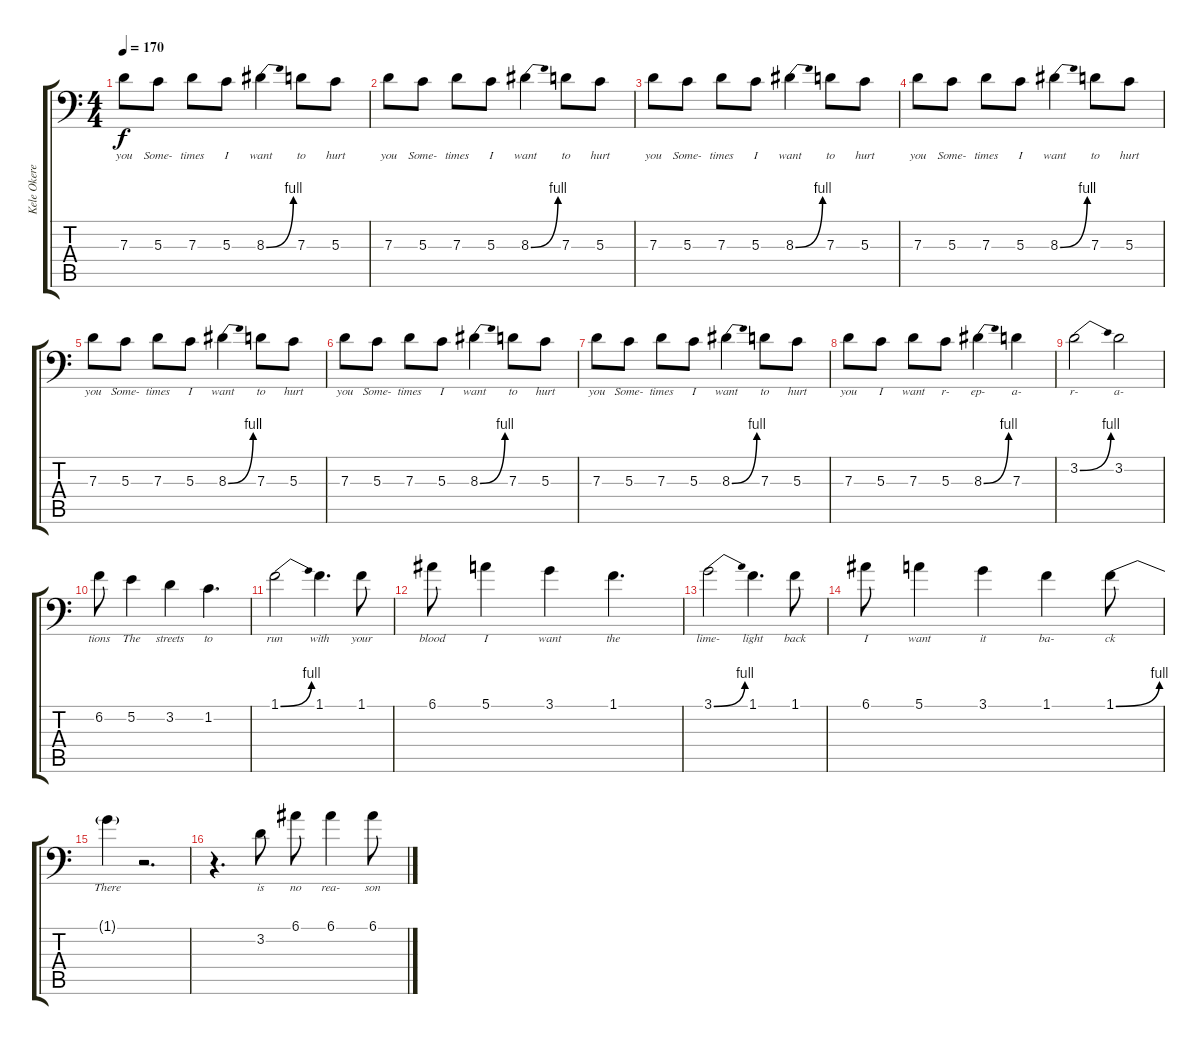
\track ("Kele Okereke Vocals" "Kele Okere") {instrument oboe}
\staff {score tabs}
\tuning (E4 B3 G3 D3 A2 E1) {hide}
\ts (4 4)
\tempo 170
\clef f4
\ks c
7.3.8{lyrics (0 "you") lyrics (1 "") lyrics (2 "") lyrics (3 "") lyrics (4 "") dy f} 5.3.8{lyrics (0 "Some-") lyrics (1 "") lyrics (2 "") lyrics (3 "") lyrics (4 "")} 7.3.8{lyrics (0 "times") lyrics (1 "") lyrics (2 "") lyrics (3 "") lyrics (4 "")} 5.3.8{lyrics (0 "I") lyrics (1 "") lyrics (2 "") lyrics (3 "") lyrics (4 "")} 8.3{be (bend 0 0 60 4)}.4{lyrics (0 "want") lyrics (1 "") lyrics (2 "") lyrics (3 "") lyrics (4 "")} 7.3.8{lyrics (0 "to") lyrics (1 "") lyrics (2 "") lyrics (3 "") lyrics (4 "")} 5.3.8{lyrics (0 "hurt") lyrics (1 "") lyrics (2 "") lyrics (3 "") lyrics (4 "")} |
7.3.8{lyrics (0 "you") lyrics (1 "") lyrics (2 "") lyrics (3 "") lyrics (4 "")} 5.3.8{lyrics (0 "Some-") lyrics (1 "") lyrics (2 "") lyrics (3 "") lyrics (4 "")} 7.3.8{lyrics (0 "times") lyrics (1 "") lyrics (2 "") lyrics (3 "") lyrics (4 "")} 5.3.8{lyrics (0 "I") lyrics (1 "") lyrics (2 "") lyrics (3 "") lyrics (4 "")} 8.3{be (bend 0 0 60 4)}.4{lyrics (0 "want") lyrics (1 "") lyrics (2 "") lyrics (3 "") lyrics (4 "")} 7.3.8{lyrics (0 "to") lyrics (1 "") lyrics (2 "") lyrics (3 "") lyrics (4 "")} 5.3.8{lyrics (0 "hurt") lyrics (1 "") lyrics (2 "") lyrics (3 "") lyrics (4 "")} |
7.3.8{lyrics (0 "you") lyrics (1 "") lyrics (2 "") lyrics (3 "") lyrics (4 "")} 5.3.8{lyrics (0 "Some-") lyrics (1 "") lyrics (2 "") lyrics (3 "") lyrics (4 "")} 7.3.8{lyrics (0 "times") lyrics (1 "") lyrics (2 "") lyrics (3 "") lyrics (4 "")} 5.3.8{lyrics (0 "I") lyrics (1 "") lyrics (2 "") lyrics (3 "") lyrics (4 "")} 8.3{be (bend 0 0 60 4)}.4{lyrics (0 "want") lyrics (1 "") lyrics (2 "") lyrics (3 "") lyrics (4 "")} 7.3.8{lyrics (0 "to") lyrics (1 "") lyrics (2 "") lyrics (3 "") lyrics (4 "")} 5.3.8{lyrics (0 "hurt") lyrics (1 "") lyrics (2 "") lyrics (3 "") lyrics (4 "")} |
7.3.8{lyrics (0 "you") lyrics (1 "") lyrics (2 "") lyrics (3 "") lyrics (4 "")} 5.3.8{lyrics (0 "Some-") lyrics (1 "") lyrics (2 "") lyrics (3 "") lyrics (4 "")} 7.3.8{lyrics (0 "times") lyrics (1 "") lyrics (2 "") lyrics (3 "") lyrics (4 "")} 5.3.8{lyrics (0 "I") lyrics (1 "") lyrics (2 "") lyrics (3 "") lyrics (4 "")} 8.3{be (bend 0 0 60 4)}.4{lyrics (0 "want") lyrics (1 "") lyrics (2 "") lyrics (3 "") lyrics (4 "")} 7.3.8{lyrics (0 "to") lyrics (1 "") lyrics (2 "") lyrics (3 "") lyrics (4 "")} 5.3.8{lyrics (0 "hurt") lyrics (1 "") lyrics (2 "") lyrics (3 "") lyrics (4 "")} |
7.3.8{lyrics (0 "you") lyrics (1 "") lyrics (2 "") lyrics (3 "") lyrics (4 "")} 5.3.8{lyrics (0 "Some-") lyrics (1 "") lyrics (2 "") lyrics (3 "") lyrics (4 "")} 7.3.8{lyrics (0 "times") lyrics (1 "") lyrics (2 "") lyrics (3 "") lyrics (4 "")} 5.3.8{lyrics (0 "I") lyrics (1 "") lyrics (2 "") lyrics (3 "") lyrics (4 "")} 8.3{be (bend 0 0 60 4)}.4{lyrics (0 "want") lyrics (1 "") lyrics (2 "") lyrics (3 "") lyrics (4 "")} 7.3.8{lyrics (0 "to") lyrics (1 "") lyrics (2 "") lyrics (3 "") lyrics (4 "")} 5.3.8{lyrics (0 "hurt") lyrics (1 "") lyrics (2 "") lyrics (3 "") lyrics (4 "")} |
7.3.8{lyrics (0 "you") lyrics (1 "") lyrics (2 "") lyrics (3 "") lyrics (4 "")} 5.3.8{lyrics (0 "Some-") lyrics (1 "") lyrics (2 "") lyrics (3 "") lyrics (4 "")} 7.3.8{lyrics (0 "times") lyrics (1 "") lyrics (2 "") lyrics (3 "") lyrics (4 "")} 5.3.8{lyrics (0 "I") lyrics (1 "") lyrics (2 "") lyrics (3 "") lyrics (4 "")} 8.3{be (bend 0 0 60 4)}.4{lyrics (0 "want") lyrics (1 "") lyrics (2 "") lyrics (3 "") lyrics (4 "")} 7.3.8{lyrics (0 "to") lyrics (1 "") lyrics (2 "") lyrics (3 "") lyrics (4 "")} 5.3.8{lyrics (0 "hurt") lyrics (1 "") lyrics (2 "") lyrics (3 "") lyrics (4 "")} |
7.3.8{lyrics (0 "you") lyrics (1 "") lyrics (2 "") lyrics (3 "") lyrics (4 "")} 5.3.8{lyrics (0 "Some-") lyrics (1 "") lyrics (2 "") lyrics (3 "") lyrics (4 "")} 7.3.8{lyrics (0 "times") lyrics (1 "") lyrics (2 "") lyrics (3 "") lyrics (4 "")} 5.3.8{lyrics (0 "I") lyrics (1 "") lyrics (2 "") lyrics (3 "") lyrics (4 "")} 8.3{be (bend 0 0 60 4)}.4{lyrics (0 "want") lyrics (1 "") lyrics (2 "") lyrics (3 "") lyrics (4 "")} 7.3.8{lyrics (0 "to") lyrics (1 "") lyrics (2 "") lyrics (3 "") lyrics (4 "")} 5.3.8{lyrics (0 "hurt") lyrics (1 "") lyrics (2 "") lyrics (3 "") lyrics (4 "")} |
7.3.8{lyrics (0 "you") lyrics (1 "") lyrics (2 "") lyrics (3 "") lyrics (4 "")} 5.3.8{lyrics (0 "I") lyrics (1 "") lyrics (2 "") lyrics (3 "") lyrics (4 "")} 7.3.8{lyrics (0 "want") lyrics (1 "") lyrics (2 "") lyrics (3 "") lyrics (4 "")} 5.3.8{lyrics (0 "r-") lyrics (1 "") lyrics (2 "") lyrics (3 "") lyrics (4 "")} 8.3{be (bend 0 0 60 4)}.4{lyrics (0 "ep-") lyrics (1 "") lyrics (2 "") lyrics (3 "") lyrics (4 "")} 7.3.4{lyrics (0 "a-") lyrics (1 "") lyrics (2 "") lyrics (3 "") lyrics (4 "")} |
3.2{be (bend 0 0 60 4)}.2{lyrics (0 "r-") lyrics (1 "") lyrics (2 "") lyrics (3 "") lyrics (4 "")} 3.2.2{lyrics (0 "a-") lyrics (1 "") lyrics (2 "") lyrics (3 "") lyrics (4 "")} |
6.2.8{lyrics (0 "tions") lyrics (1 "") lyrics (2 "") lyrics (3 "") lyrics (4 "")} 5.2.4{lyrics (0 "The") lyrics (1 "") lyrics (2 "") lyrics (3 "") lyrics (4 "")} 3.2.4{lyrics (0 "streets") lyrics (1 "") lyrics (2 "") lyrics (3 "") lyrics (4 "")} 1.2.4{d lyrics (0 "to") lyrics (1 "") lyrics (2 "") lyrics (3 "") lyrics (4 "")} |
1.1{be (bend 0 0 60 4)}.2{lyrics (0 "run") lyrics (1 "") lyrics (2 "") lyrics (3 "") lyrics (4 "")} 1.1.4{d lyrics (0 "with") lyrics (1 "") lyrics (2 "") lyrics (3 "") lyrics (4 "")} 1.1.8{lyrics (0 "your") lyrics (1 "") lyrics (2 "") lyrics (3 "") lyrics (4 "")} |
6.1.8{lyrics (0 "blood") lyrics (1 "") lyrics (2 "") lyrics (3 "") lyrics (4 "")} 5.1.4{lyrics (0 "I") lyrics (1 "") lyrics (2 "") lyrics (3 "") lyrics (4 "")} 3.1.4{lyrics (0 "want") lyrics (1 "") lyrics (2 "") lyrics (3 "") lyrics (4 "")} 1.1.4{d lyrics (0 "the") lyrics (1 "") lyrics (2 "") lyrics (3 "") lyrics (4 "")} |
3.1{be (bend 0 0 60 4)}.2{lyrics (0 "lime-") lyrics (1 "") lyrics (2 "") lyrics (3 "") lyrics (4 "")} 1.1.4{d lyrics (0 "light") lyrics (1 "") lyrics (2 "") lyrics (3 "") lyrics (4 "")} 1.1.8{lyrics (0 "back") lyrics (1 "") lyrics (2 "") lyrics (3 "") lyrics (4 "")} |
6.1.8{lyrics (0 "I") lyrics (1 "") lyrics (2 "") lyrics (3 "") lyrics (4 "")} 5.1.4{lyrics (0 "want") lyrics (1 "") lyrics (2 "") lyrics (3 "") lyrics (4 "")} 3.1.4{lyrics (0 "it") lyrics (1 "") lyrics (2 "") lyrics (3 "") lyrics (4 "")} 1.1.4{lyrics (0 "ba-") lyrics (1 "") lyrics (2 "") lyrics (3 "") lyrics (4 "")} 1.1{be (bend 0 0 60 4)}.8{lyrics (0 "ck") lyrics (1 "") lyrics (2 "") lyrics (3 "") lyrics (4 "")} |
1.1{t}.4{lyrics (0 "There") lyrics (1 "") lyrics (2 "") lyrics (3 "") lyrics (4 "")} r.2{d} |
r.4{d} 3.2.8{lyrics (0 "is") lyrics (1 "") lyrics (2 "") lyrics (3 "") lyrics (4 "")} 6.1.8{lyrics (0 "no") lyrics (1 "") lyrics (2 "") lyrics (3 "") lyrics (4 "")} 6.1.4{lyrics (0 "rea-") lyrics (1 "") lyrics (2 "") lyrics (3 "") lyrics (4 "")} 6.1{sl}.8{lyrics (0 "son") lyrics (1 "") lyrics (2 "") lyrics (3 "") lyrics (4 "")}
